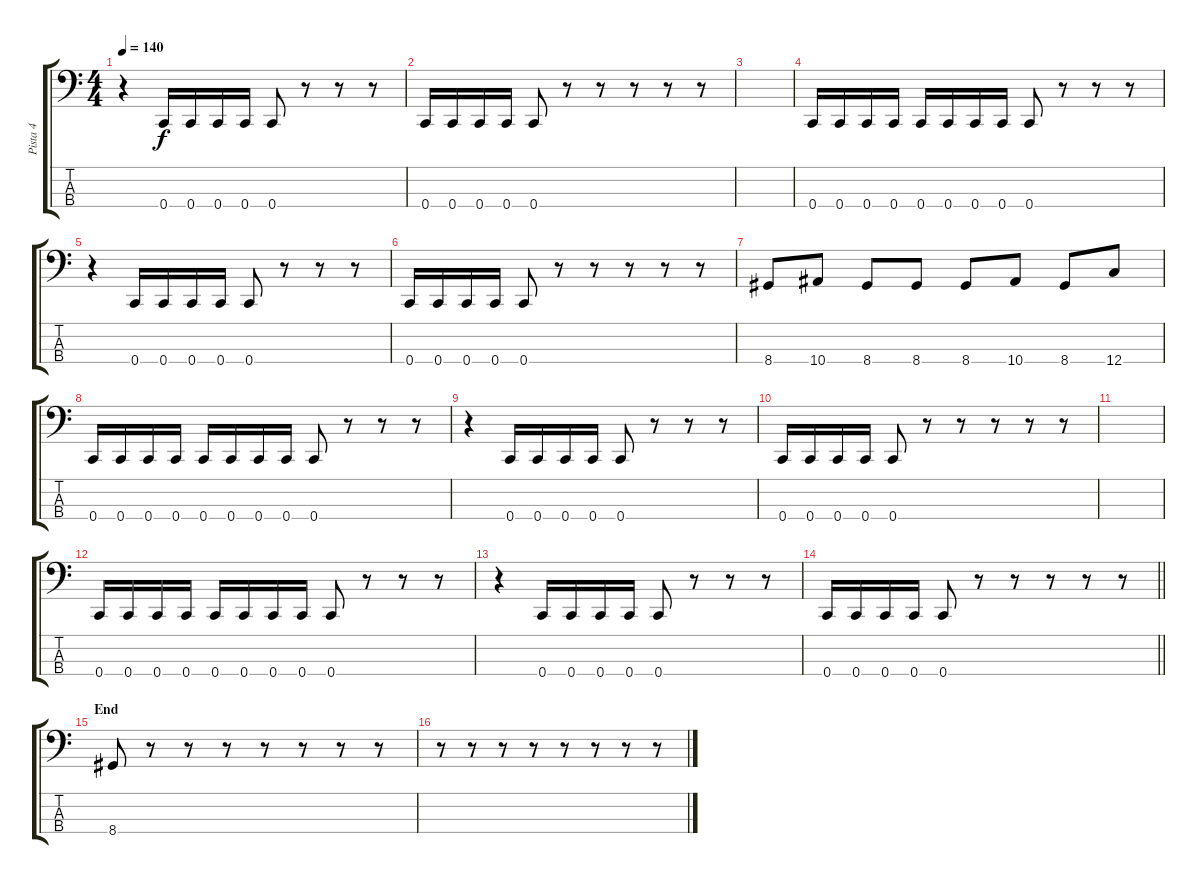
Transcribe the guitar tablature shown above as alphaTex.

\track ("Pista 4" "Pista 4") {instrument electricbasspick}
\staff {score tabs}
\tuning (F2 C2 G1 C1) {hide}
\ts (4 4)
\tempo 140
\clef f4
\ks c
r.4{dy f} 0.4.16 0.4.16 0.4.16 0.4.16 0.4.8 r.8 r.8 r.8 |
0.4.16 0.4.16 0.4.16 0.4.16 0.4.8 r.8 r.8 r.8 r.8 r.8 |
|
0.4.16 0.4.16 0.4.16 0.4.16 0.4.16 0.4.16 0.4.16 0.4.16 0.4.8 r.8 r.8 r.8 |
r.4 0.4.16 0.4.16 0.4.16 0.4.16 0.4.8 r.8 r.8 r.8 |
0.4.16 0.4.16 0.4.16 0.4.16 0.4.8 r.8 r.8 r.8 r.8 r.8 |
8.4.8 10.4.8 8.4.8 8.4.8 8.4.8 10.4.8 8.4.8 12.4.8 |
0.4.16 0.4.16 0.4.16 0.4.16 0.4.16 0.4.16 0.4.16 0.4.16 0.4.8 r.8 r.8 r.8 |
r.4 0.4.16 0.4.16 0.4.16 0.4.16 0.4.8 r.8 r.8 r.8 |
0.4.16 0.4.16 0.4.16 0.4.16 0.4.8 r.8 r.8 r.8 r.8 r.8 |
|
0.4.16 0.4.16 0.4.16 0.4.16 0.4.16 0.4.16 0.4.16 0.4.16 0.4.8 r.8 r.8 r.8 |
r.4 0.4.16 0.4.16 0.4.16 0.4.16 0.4.8 r.8 r.8 r.8 |
\barLineRight lightlight
0.4.16 0.4.16 0.4.16 0.4.16 0.4.8 r.8 r.8 r.8 r.8 r.8 |
\section ("" "End")
8.4.8 r.8 r.8 r.8 r.8 r.8 r.8 r.8 |
r.8 r.8 r.8 r.8 r.8 r.8 r.8 r.8
